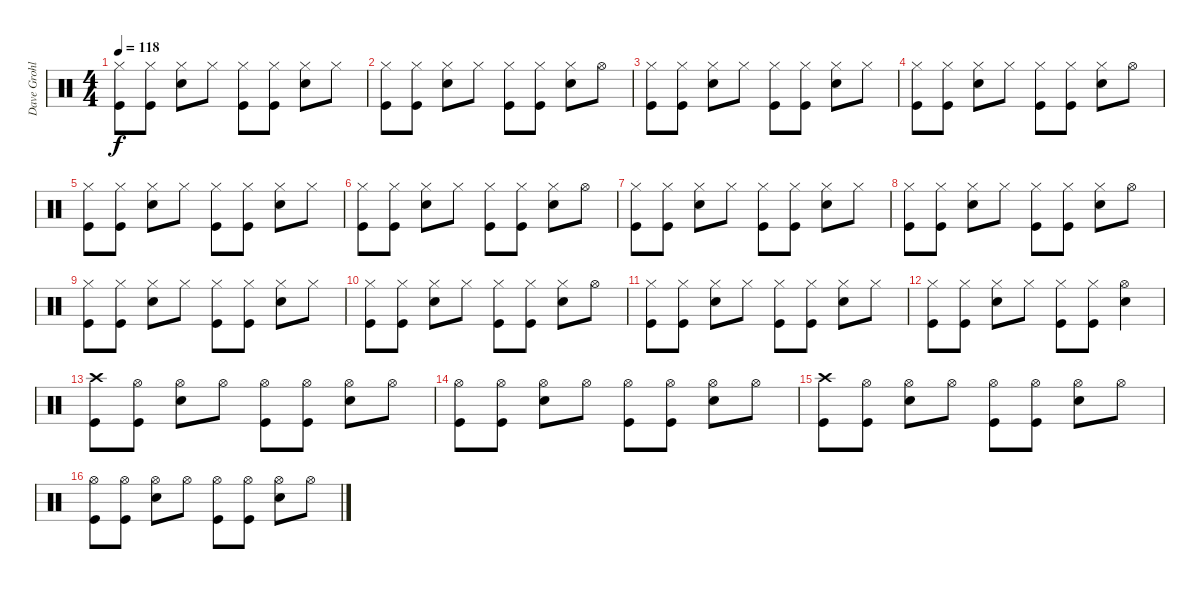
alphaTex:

\track ("Dave Grohl" "Dave Grohl") {instrument percussion}
\staff {score}
\articulation defaults
\ts (4 4)
\tempo 118
\clef neutral
\ks c
("Hi-Hat (closed)" "Kick (hit)").8{dy f} ("Hi-Hat (closed)" "Kick (hit)").8 ("Hi-Hat (closed)" "Snare (hit) 2").8 "Hi-Hat (closed)".8 ("Hi-Hat (closed)" "Kick (hit)").8 ("Hi-Hat (closed)" "Kick (hit)").8 ("Hi-Hat (closed)" "Snare (hit) 2").8 "Hi-Hat (closed)".8 |
("Hi-Hat (closed)" "Kick (hit)").8 ("Hi-Hat (closed)" "Kick (hit)").8 ("Hi-Hat (closed)" "Snare (hit) 2").8 "Hi-Hat (closed)".8 ("Hi-Hat (closed)" "Kick (hit)").8 ("Hi-Hat (closed)" "Kick (hit)").8 ("Hi-Hat (closed)" "Snare (hit) 2").8 "Hi-Hat (open)".8 |
("Hi-Hat (closed)" "Kick (hit)").8 ("Hi-Hat (closed)" "Kick (hit)").8 ("Hi-Hat (closed)" "Snare (hit) 2").8 "Hi-Hat (closed)".8 ("Hi-Hat (closed)" "Kick (hit)").8 ("Hi-Hat (closed)" "Kick (hit)").8 ("Hi-Hat (closed)" "Snare (hit) 2").8 "Hi-Hat (closed)".8 |
("Hi-Hat (closed)" "Kick (hit)").8 ("Hi-Hat (closed)" "Kick (hit)").8 ("Hi-Hat (closed)" "Snare (hit) 2").8 "Hi-Hat (closed)".8 ("Hi-Hat (closed)" "Kick (hit)").8 ("Hi-Hat (closed)" "Kick (hit)").8 ("Hi-Hat (closed)" "Snare (hit) 2").8 "Hi-Hat (open)".8 |
("Hi-Hat (closed)" "Kick (hit)").8 ("Hi-Hat (closed)" "Kick (hit)").8 ("Hi-Hat (closed)" "Snare (hit) 2").8 "Hi-Hat (closed)".8 ("Hi-Hat (closed)" "Kick (hit)").8 ("Hi-Hat (closed)" "Kick (hit)").8 ("Hi-Hat (closed)" "Snare (hit) 2").8 "Hi-Hat (closed)".8 |
("Hi-Hat (closed)" "Kick (hit)").8 ("Hi-Hat (closed)" "Kick (hit)").8 ("Hi-Hat (closed)" "Snare (hit) 2").8 "Hi-Hat (closed)".8 ("Hi-Hat (closed)" "Kick (hit)").8 ("Hi-Hat (closed)" "Kick (hit)").8 ("Hi-Hat (closed)" "Snare (hit) 2").8 "Hi-Hat (open)".8 |
("Hi-Hat (closed)" "Kick (hit)").8 ("Hi-Hat (closed)" "Kick (hit)").8 ("Hi-Hat (closed)" "Snare (hit) 2").8 "Hi-Hat (closed)".8 ("Hi-Hat (closed)" "Kick (hit)").8 ("Hi-Hat (closed)" "Kick (hit)").8 ("Hi-Hat (closed)" "Snare (hit) 2").8 "Hi-Hat (closed)".8 |
("Hi-Hat (closed)" "Kick (hit)").8 ("Hi-Hat (closed)" "Kick (hit)").8 ("Hi-Hat (closed)" "Snare (hit) 2").8 "Hi-Hat (closed)".8 ("Hi-Hat (closed)" "Kick (hit)").8 ("Hi-Hat (closed)" "Kick (hit)").8 ("Hi-Hat (closed)" "Snare (hit) 2").8 "Hi-Hat (open)".8 |
("Hi-Hat (closed)" "Kick (hit)").8 ("Hi-Hat (closed)" "Kick (hit)").8 ("Hi-Hat (closed)" "Snare (hit) 2").8 "Hi-Hat (closed)".8 ("Hi-Hat (closed)" "Kick (hit)").8 ("Hi-Hat (closed)" "Kick (hit)").8 ("Hi-Hat (closed)" "Snare (hit) 2").8 "Hi-Hat (closed)".8 |
("Hi-Hat (closed)" "Kick (hit)").8 ("Hi-Hat (closed)" "Kick (hit)").8 ("Hi-Hat (closed)" "Snare (hit) 2").8 "Hi-Hat (closed)".8 ("Hi-Hat (closed)" "Kick (hit)").8 ("Hi-Hat (closed)" "Kick (hit)").8 ("Hi-Hat (closed)" "Snare (hit) 2").8 "Hi-Hat (open)".8 |
("Hi-Hat (closed)" "Kick (hit)").8 ("Hi-Hat (closed)" "Kick (hit)").8 ("Hi-Hat (closed)" "Snare (hit) 2").8 "Hi-Hat (closed)".8 ("Hi-Hat (closed)" "Kick (hit)").8 ("Hi-Hat (closed)" "Kick (hit)").8 ("Hi-Hat (closed)" "Snare (hit) 2").8 "Hi-Hat (closed)".8 |
("Hi-Hat (closed)" "Kick (hit)").8 ("Hi-Hat (closed)" "Kick (hit)").8 ("Hi-Hat (closed)" "Snare (hit) 2").8 "Hi-Hat (closed)".8 ("Hi-Hat (closed)" "Kick (hit)").8 ("Hi-Hat (closed)" "Kick (hit)").8 ("Hi-Hat (open)" "Snare (hit) 2").4 |
("Crash high (hit)" "Kick (hit)").8 ("Hi-Hat (open)" "Kick (hit)").8 ("Hi-Hat (open)" "Snare (hit) 2").8 "Hi-Hat (open)".8 ("Hi-Hat (open)" "Kick (hit)").8 ("Hi-Hat (open)" "Kick (hit)").8 ("Hi-Hat (open)" "Snare (hit) 2").8 "Hi-Hat (open)".8 |
("Hi-Hat (open)" "Kick (hit)").8 ("Hi-Hat (open)" "Kick (hit)").8 ("Hi-Hat (open)" "Snare (hit) 2").8 "Hi-Hat (open)".8 ("Hi-Hat (open)" "Kick (hit)").8 ("Hi-Hat (open)" "Kick (hit)").8 ("Hi-Hat (open)" "Snare (hit) 2").8 "Hi-Hat (open)".8 |
("Crash high (hit)" "Kick (hit)").8 ("Hi-Hat (open)" "Kick (hit)").8 ("Hi-Hat (open)" "Snare (hit) 2").8 "Hi-Hat (open)".8 ("Hi-Hat (open)" "Kick (hit)").8 ("Hi-Hat (open)" "Kick (hit)").8 ("Hi-Hat (open)" "Snare (hit) 2").8 "Hi-Hat (open)".8 |
("Hi-Hat (open)" "Kick (hit)").8 ("Hi-Hat (open)" "Kick (hit)").8 ("Hi-Hat (open)" "Snare (hit) 2").8 "Hi-Hat (open)".8 ("Hi-Hat (open)" "Kick (hit)").8 ("Hi-Hat (open)" "Kick (hit)").8 ("Hi-Hat (open)" "Snare (hit) 2").8 "Hi-Hat (open)".8
